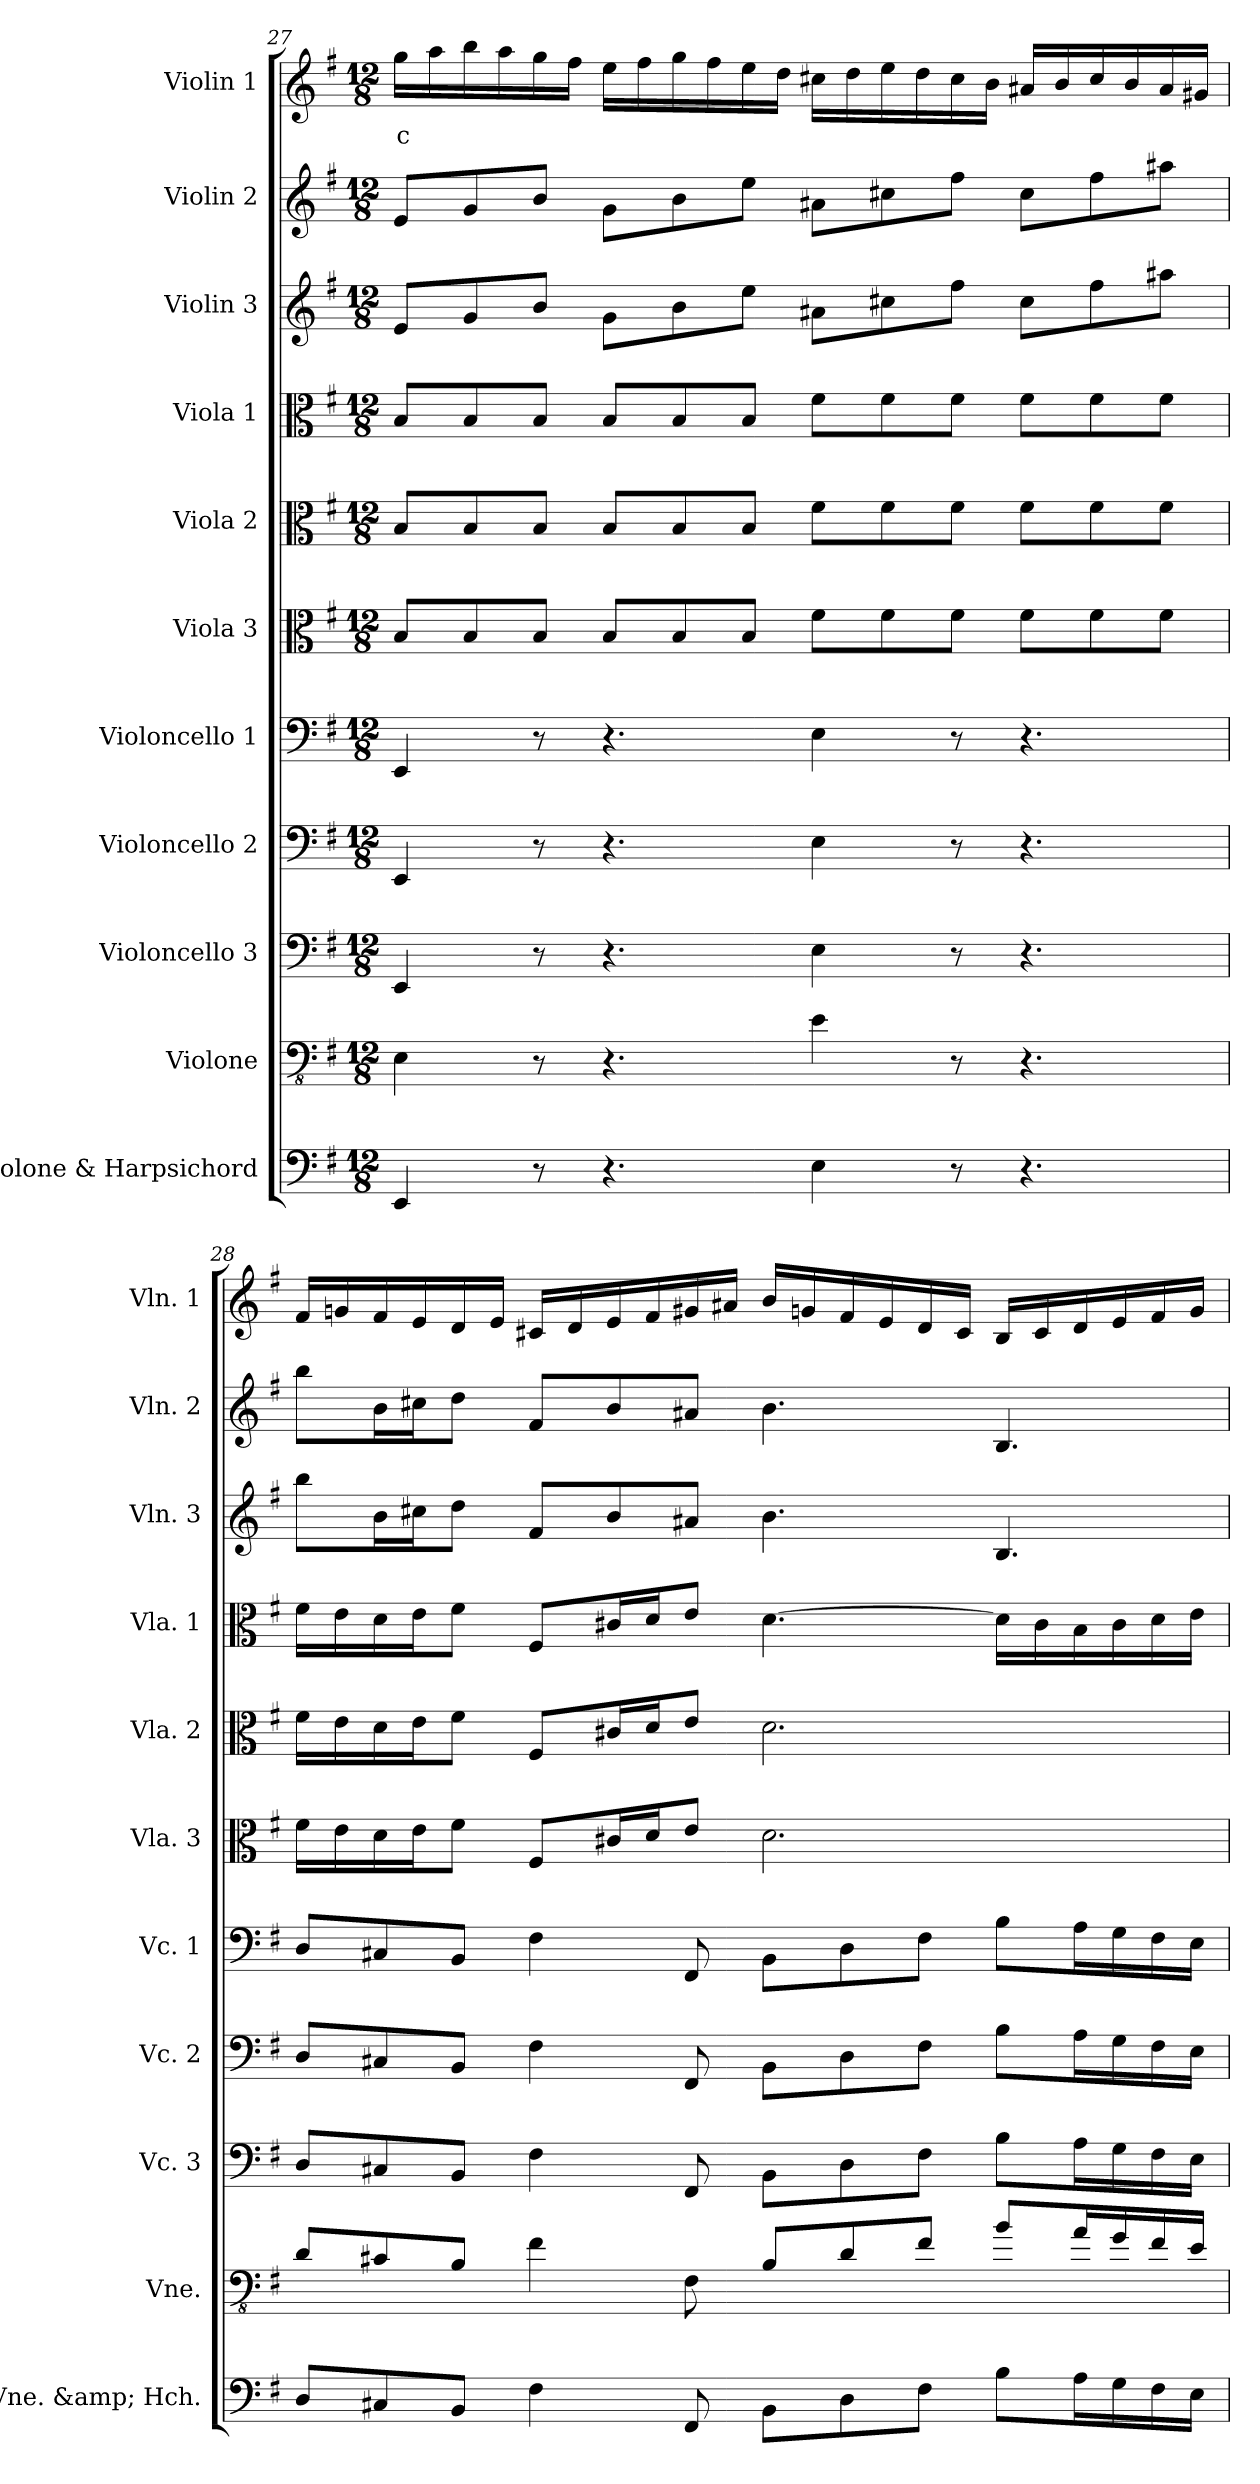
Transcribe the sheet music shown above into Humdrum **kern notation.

**kern	**kern	**kern	**kern	**kern	**kern	**kern	**kern	**kern	**kern	**kern	**text
*part11	*part10	*part9	*part8	*part7	*part6	*part5	*part4	*part3	*part2	*part1	*part1
*staff11	*staff10	*staff9	*staff8	*staff7	*staff6	*staff5	*staff4	*staff3	*staff2	*staff1	*staff1
*I"Violone &amp; Harpsichord	*I"Violone	*I"Violoncello 3	*I"Violoncello 2	*I"Violoncello 1	*I"Viola 3	*I"Viola 2	*I"Viola 1	*I"Violin 3	*I"Violin 2	*I"Violin 1	*
*I'Vne. &amp; Hch.	*I'Vne.	*I'Vc. 3	*I'Vc. 2	*I'Vc. 1	*I'Vla. 3	*I'Vla. 2	*I'Vla. 1	*I'Vln. 3	*I'Vln. 2	*I'Vln. 1	*
*clefF4	*clefFv4	*clefF4	*clefF4	*clefF4	*clefC3	*clefC3	*clefC3	*clefG2	*clefG2	*clefG2	*
*	*ITrd7c12	*	*	*	*	*	*	*	*	*	*
*k[f#]	*k[f#]	*k[f#]	*k[f#]	*k[f#]	*k[f#]	*k[f#]	*k[f#]	*k[f#]	*k[f#]	*k[f#]	*
*M12/8	*M12/8	*M12/8	*M12/8	*M12/8	*M12/8	*M12/8	*M12/8	*M12/8	*M12/8	*M12/8	*
=27	=27	=27	=27	=27	=27	=27	=27	=27	=27	=27	=27
!	!	!	!	!	!	!	!	!	!	!	!LO:LY:color=#FF0000
4EE/	4EEE	4EE/	4EE/	4EE/	8B/L	8B/L	8B/L	8e/L	8e/L	16gg\LL	c
.	.	.	.	.	.	.	.	.	.	16aa\	.
.	.	.	.	.	8B/	8B/	8B/	8g/	8g/	16bb\	.
.	.	.	.	.	.	.	.	.	.	16aa\	.
8r	8r	8r	8r	8r	8B/J	8B/J	8B/J	8b/J	8b/J	16gg\	.
.	.	.	.	.	.	.	.	.	.	16ff#\JJ	.
4.r	4.r	4.r	4.r	4.r	8B/L	8B/L	8B/L	8g\L	8g\L	16ee\LL	.
.	.	.	.	.	.	.	.	.	.	16ff#\	.
.	.	.	.	.	8B/	8B/	8B/	8b\	8b\	16gg\	.
.	.	.	.	.	.	.	.	.	.	16ff#\	.
.	.	.	.	.	8B/J	8B/J	8B/J	8ee\J	8ee\J	16ee\	.
.	.	.	.	.	.	.	.	.	.	16dd\JJ	.
4E\	4EE	4E\	4E\	4E\	8f#\L	8f#\L	8f#\L	8a#X\L	8a#X\L	16cc#X\LL	.
.	.	.	.	.	.	.	.	.	.	16dd\	.
.	.	.	.	.	8f#\	8f#\	8f#\	8cc#X\	8cc#X\	16ee\	.
.	.	.	.	.	.	.	.	.	.	16dd\	.
8r	8r	8r	8r	8r	8f#\J	8f#\J	8f#\J	8ff#\J	8ff#\J	16cc#\	.
.	.	.	.	.	.	.	.	.	.	16b\JJ	.
4.r	4.r	4.r	4.r	4.r	8f#\L	8f#\L	8f#\L	8cc#\L	8cc#\L	16a#X/LL	.
.	.	.	.	.	.	.	.	.	.	16b/	.
.	.	.	.	.	8f#\	8f#\	8f#\	8ff#\	8ff#\	16cc#/	.
.	.	.	.	.	.	.	.	.	.	16b/	.
.	.	.	.	.	8f#\J	8f#\J	8f#\J	8aa#X\J	8aa#X\J	16a#/	.
.	.	.	.	.	.	.	.	.	.	16g#X/JJ	.
=28	=28	=28	=28	=28	=28	=28	=28	=28	=28	=28	=28
8D/L	8DD/L	8D/L	8D/L	8D/L	16f#\LL	16f#\LL	16f#\LL	8bb\L	8bb\L	16f#/LL	.
.	.	.	.	.	16e\	16e\	16e\	.	.	16gn/	.
8C#X/	8CC#X/	8C#X/	8C#X/	8C#X/	16d\	16d\	16d\	16b\L	16b\L	16f#/	.
.	.	.	.	.	16e\J	16e\J	16e\J	16cc#X\J	16cc#X\J	16e/	.
8BB/J	8BBB/J	8BB/J	8BB/J	8BB/J	8f#\J	8f#\J	8f#\J	8dd\J	8dd\J	16d/	.
.	.	.	.	.	.	.	.	.	.	16e/JJ	.
4F#\	4FF#	4F#\	4F#\	4F#\	8F#/L	8F#/L	8F#/L	8f#/L	8f#/L	16c#X/LL	.
.	.	.	.	.	.	.	.	.	.	16d/	.
.	.	.	.	.	16c#X/L	16c#X/L	16c#X/L	8b/	8b/	16e/	.
.	.	.	.	.	16d/J	16d/J	16d/J	.	.	16f#/	.
8FF#/	8FFF#	8FF#/	8FF#/	8FF#/	8e/J	8e/J	8e/J	8a#X/J	8a#X/J	16g#X/	.
.	.	.	.	.	.	.	.	.	.	16a#X/JJ	.
8BB\L	8BBB/L	8BB\L	8BB\L	8BB\L	2.d\	2.d\	[4.d\	4.b\	4.b\	16b/LL	.
.	.	.	.	.	.	.	.	.	.	16gn/	.
8D\	8DD/	8D\	8D\	8D\	.	.	.	.	.	16f#/	.
.	.	.	.	.	.	.	.	.	.	16e/	.
8F#\J	8FF#/J	8F#\J	8F#\J	8F#\J	.	.	.	.	.	16d/	.
.	.	.	.	.	.	.	.	.	.	16c#/JJ	.
8B\L	8BB/L	8B\L	8B\L	8B\L	.	.	16d\LL]	4.B/	4.B/	16B/LL	.
.	.	.	.	.	.	.	16c#\	.	.	16c#/	.
16A\L	16AA/L	16A\L	16A\L	16A\L	.	.	16B\	.	.	16d/	.
16G\	16GG/	16G\	16G\	16G\	.	.	16c#\	.	.	16e/	.
16F#\	16FF#/	16F#\	16F#\	16F#\	.	.	16d\	.	.	16f#/	.
16E\JJ	16EE/JJ	16E\JJ	16E\JJ	16E\JJ	.	.	16e\JJ	.	.	16g/JJ	.
=	=	=	=	=	=	=	=	=	=	=	=
*-	*-	*-	*-	*-	*-	*-	*-	*-	*-	*-	*-
